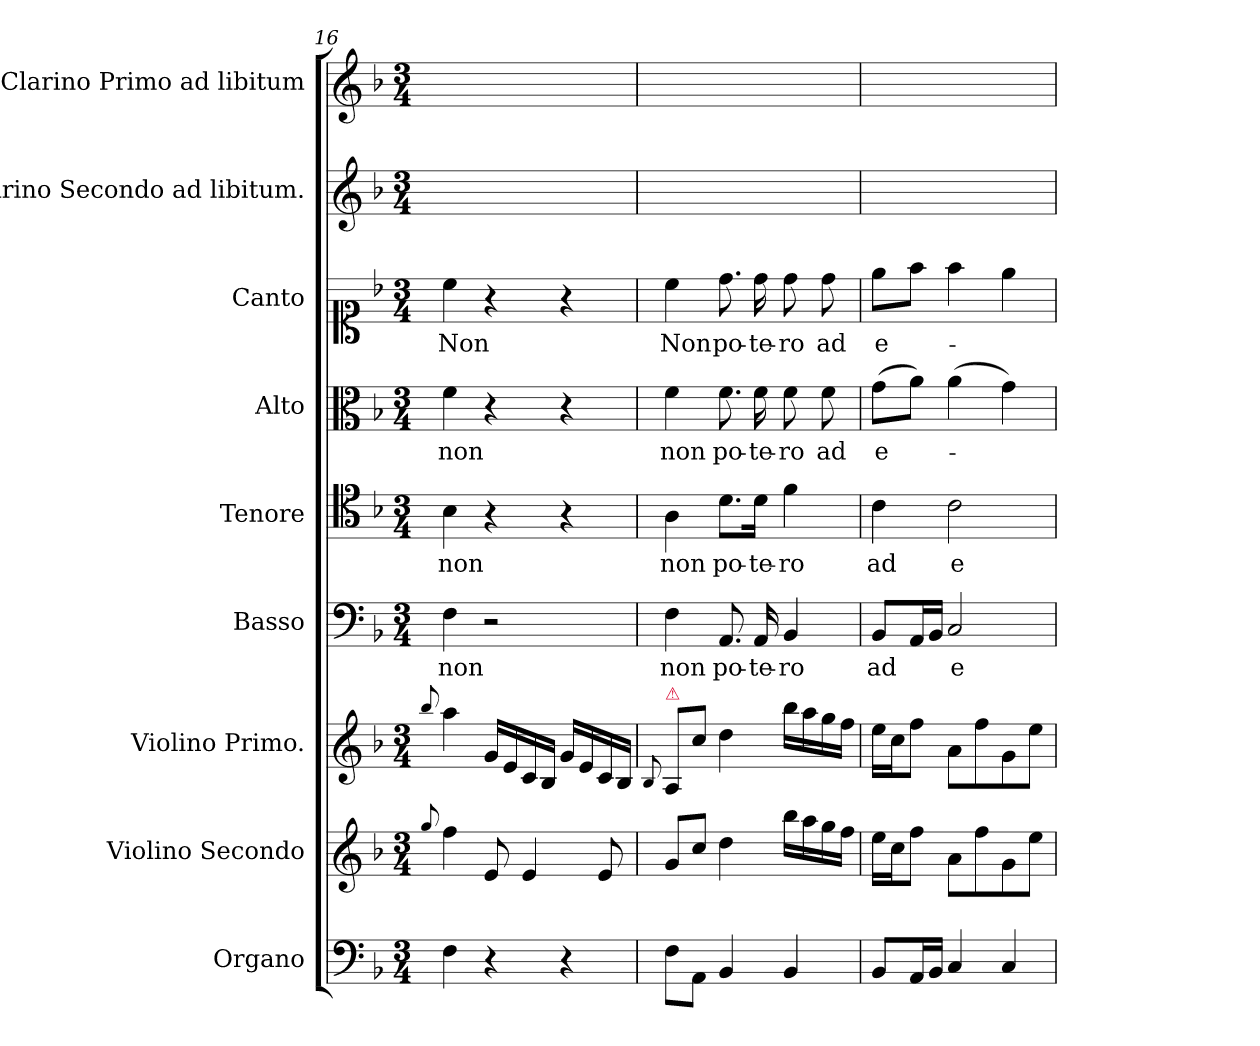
**kern	**kern	**kern	**kern	**text	**kern	**text	**kern	**text	**kern	**text	**kern	**kern
*part9	*part8	*part7	*part6	*part6	*part5	*part5	*part4	*part4	*part3	*part3	*part2	*part1
*staff9	*staff8	*staff7	*staff6	*staff6	*staff5	*staff5	*staff4	*staff4	*staff3	*staff3	*staff2	*staff1
*I"Organo	*I"Violino Secondo	*I"Violino Primo.	*I"Basso	*	*I"Tenore	*	*I"Alto	*	*I"Canto	*	*I"Clarino Secondo ad libitum.	*I"Clarino Primo ad libitum
*I'org	*	*I'vl I	*I'B	*	*I'T	*	*I'A	*	*I'C	*	*I'clno II	*I'clno I
*clefF4	*clefG2	*clefG2	*clefF4	*	*clefC4	*	*clefC3	*	*clefC1	*	*clefG2	*clefG2
*k[b-]	*k[b-]	*k[b-]	*k[b-]	*	*k[b-]	*	*k[b-]	*	*k[b-]	*	*k[b-]	*k[b-]
*F:	*F:	*F:	*F:	*	*F:	*	*F:	*	*F:	*	*F:	*F:
*M3/4	*M3/4	*M3/4	*M3/4	*	*M3/4	*	*M3/4	*	*M3/4	*	*M3/4	*M3/4
=16	=16	=16	=16	=16	=16	=16	=16	=16	=16	=16	=16	=16
.	8qqgg/	8qqbb-/	.	.	.	.	.	.	.	.	.	.
!	!	!	!	!	!	!LO:LY:i	!	!	!	!	!	!
4F\	4ff\	4aa\	4F\	non	4B-\	non	4f\	non	4cc\	Non	2.ryy	2.ryy
4r	8e/	16g/LL	2r	.	4r	.	4r	.	4r	.	.	.
.	.	16e/	.	.	.	.	.	.	.	.	.	.
.	4e/	16c/	.	.	.	.	.	.	.	.	.	.
.	.	16B-/JJ	.	.	.	.	.	.	.	.	.	.
4r	.	16g/LL	.	.	4r	.	4r	.	4r	.	.	.
.	.	16e/	.	.	.	.	.	.	.	.	.	.
.	8e/	16c/	.	.	.	.	.	.	.	.	.	.
.	.	16B-/JJ	.	.	.	.	.	.	.	.	.	.
=17	=17	=17	=17	=17	=17	=17	=17	=17	=17	=17	=17	=17
.	.	8qqB-/	.	.	.	.	.	.	.	.	.	.
!	!	!LO:TX:a:color=crimson:t=⚠	!	!	!	!	!	!	!	!	!	!
!	!	!	!	!	!	!LO:LY:i	!	!	!	!	!	!
8F\L	8g/L	8A\L	4F\	non	4A\	non	4f\	non	4cc\	Non	2.ryy	2.ryy
8AA\J	8cc/J	8cc/J	.	.	.	.	.	.	.	.	.	.
4BB-/	4dd\	4dd\	8.AA/	po-	8.d\L	po-	8.f\	po-	8.dd\	po-	.	.
.	.	.	16AA/	-te-	16d\Jk	-te-	16f\	-te-	16dd\	-te-	.	.
4BB-/	16bb-\LL	16bb-\LL	4BB-/	-ro	4f\	-ro	8f\	-ro	8dd\	-ro	.	.
.	16aa\	16aa\	.	.	.	.	.	.	.	.	.	.
.	16gg\	16gg\	.	.	.	.	8f\	ad	8dd\	ad	.	.
.	16ff\JJ	16ff\JJ	.	.	.	.	.	.	.	.	.	.
=18	=18	=18	=18	=18	=18	=18	=18	=18	=18	=18	=18	=18
8BB-/L	16ee\LL	16ee\LL	8BB-/L	ad	4c\	ad	(8g\L	e-	8ee\L	e-	2.ryy	2.ryy
.	16cc\J	16cc\J	.	.	.	.	.	.	.	.	.	.
16AA/L	8ff\J	8ff\J	16AA/L	.	.	.	8a\J)	.	8ff\J	.	.	.
16BB-/JJ	.	.	16BB-/JJ	.	.	.	.	.	.	.	.	.
4C/	8a\L	8a\L	2C/	e-	2c\	e-	(4a\	.	4ff\	.	.	.
.	8ff\	8ff\	.	.	.	.	.	.	.	.	.	.
4C/	8g\	8g\	.	.	.	.	4g\)	.	4ee\	.	.	.
.	8ee\J	8ee\J	.	.	.	.	.	.	.	.	.	.
=	=	=	=	=	=	=	=	=	=	=	=	=
*-	*-	*-	*-	*-	*-	*-	*-	*-	*-	*-	*-	*-
